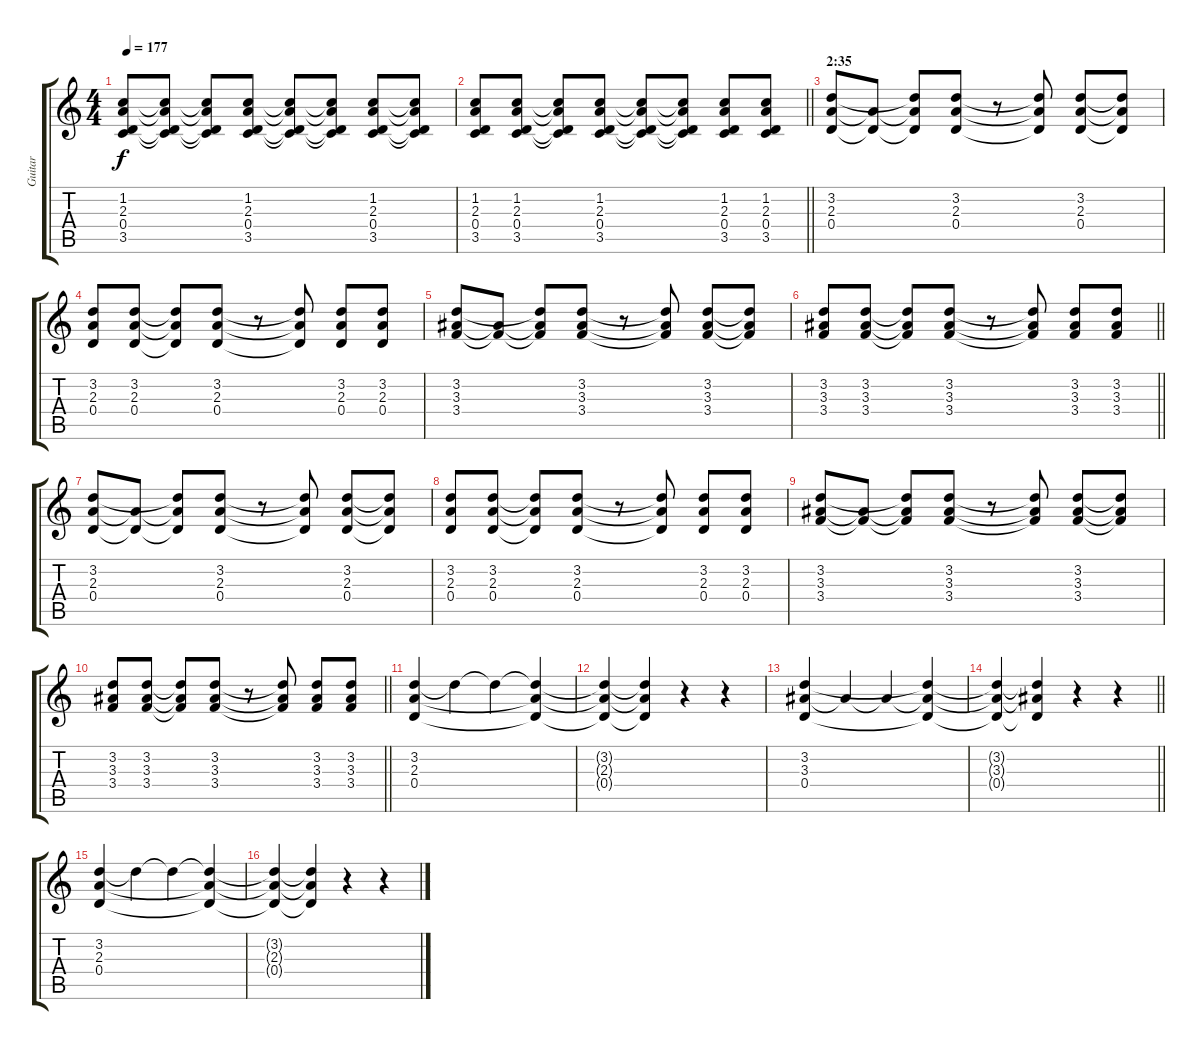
\track ("Guitar" "Guitar") {instrument electricguitarclean}
\staff {score tabs}
\tuning (E4 B3 G3 D3 A2 E2) {hide}
\ts (4 4)
\tempo 177
\clef g2
\ks c
(1.2 2.3 0.4 3.5).8{dy f} (1.2{t} 2.3{t} 0.4{t} 3.5{t}).8 (1.2{t} 2.3{t} 0.4{t} 3.5{t}).8 (1.2 2.3 0.4 3.5).8 (1.2{t} 2.3{t} 0.4{t} 3.5{t}).8 (1.2{t} 2.3{t} 0.4{t} 3.5{t}).8 (1.2 2.3 0.4 3.5).8 (1.2{t} 2.3{t} 0.4{t} 3.5{t}).8 |
\barLineRight lightlight
(1.2 2.3 0.4 3.5).8 (1.2 2.3 0.4 3.5).8 (1.2{t} 2.3{t} 0.4{t} 3.5{t}).8 (1.2 2.3 0.4 3.5).8 (1.2{t} 2.3{t} 0.4{t} 3.5{t}).8 (1.2{t} 2.3{t} 0.4{t} 3.5{t}).8 (1.2 2.3 0.4 3.5).8 (1.2 2.3 0.4 3.5).8 |
\section ("" "2:35")
(3.2 2.3 0.4).8 (2.3{t} 0.4{t}).8 (3.2{t} 2.3{t} 0.4{t}).8 (3.2 2.3 0.4).8 r.8 (3.2{t} 2.3{t} 0.4{t}).8 (3.2 2.3 0.4).8 (3.2{t} 2.3{t} 0.4{t}).8 |
(3.2 2.3 0.4).8 (3.2 2.3 0.4).8 (3.2{t} 2.3{t} 0.4{t}).8 (3.2 2.3 0.4).8 r.8 (3.2{t} 2.3{t} 0.4{t}).8 (3.2 2.3 0.4).8 (3.2 2.3 0.4).8 |
(3.2 3.3 3.4).8 (3.3{t} 3.4{t}).8 (3.2{t} 3.3{t} 3.4{t}).8 (3.2 3.3 3.4).8 r.8 (3.2{t} 3.3{t} 3.4{t}).8 (3.2 3.3 3.4).8 (3.2{t} 3.3{t} 3.4{t}).8 |
\barLineRight lightlight
(3.2 3.3 3.4).8 (3.2 3.3 3.4).8 (3.2{t} 3.3{t} 3.4{t}).8 (3.2 3.3 3.4).8 r.8 (3.2{t} 3.3{t} 3.4{t}).8 (3.2 3.3 3.4).8 (3.2 3.3 3.4).8 |
(3.2 2.3 0.4).8 (2.3{t} 0.4{t}).8 (3.2{t} 2.3{t} 0.4{t}).8 (3.2 2.3 0.4).8 r.8 (3.2{t} 2.3{t} 0.4{t}).8 (3.2 2.3 0.4).8 (3.2{t} 2.3{t} 0.4{t}).8 |
(3.2 2.3 0.4).8 (3.2 2.3 0.4).8 (3.2{t} 2.3{t} 0.4{t}).8 (3.2 2.3 0.4).8 r.8 (3.2{t} 2.3{t} 0.4{t}).8 (3.2 2.3 0.4).8 (3.2 2.3 0.4).8 |
(3.2 3.3 3.4).8 (3.3{t} 3.4{t}).8 (3.2{t} 3.3{t} 3.4{t}).8 (3.2 3.3 3.4).8 r.8 (3.2{t} 3.3{t} 3.4{t}).8 (3.2 3.3 3.4).8 (3.2{t} 3.3{t} 3.4{t}).8 |
\barLineRight lightlight
(3.2 3.3 3.4).8 (3.2 3.3 3.4).8 (3.2{t} 3.3{t} 3.4{t}).8 (3.2 3.3 3.4).8 r.8 (3.2{t} 3.3{t} 3.4{t}).8 (3.2 3.3 3.4).8 (3.2 3.3 3.4).8 |
(3.2 2.3 0.4).4 3.2{t}.4 3.2{t}.4 (3.2{t} 2.3{t} 0.4{t}).4 |
(3.2{t} 2.3{t} 0.4{t}).4 (3.2{t} 2.3{t} 0.4{t}).4 r.4 r.4 |
(3.2 3.3 0.4).4 3.3{t}.4 3.3{t}.4 (3.2{t} 3.3{t} 0.4{t}).4 |
\barLineRight lightlight
(3.2{t} 3.3{t} 0.4{t}).4 (3.2{t} 3.3{t} 0.4{t}).4 r.4 r.4 |
(3.2 2.3 0.4).4 3.2{t}.4 3.2{t}.4 (3.2{t} 2.3{t} 0.4{t}).4 |
(3.2{t} 2.3{t} 0.4{t}).4 (3.2{t} 2.3{t} 0.4{t}).4 r.4 r.4
